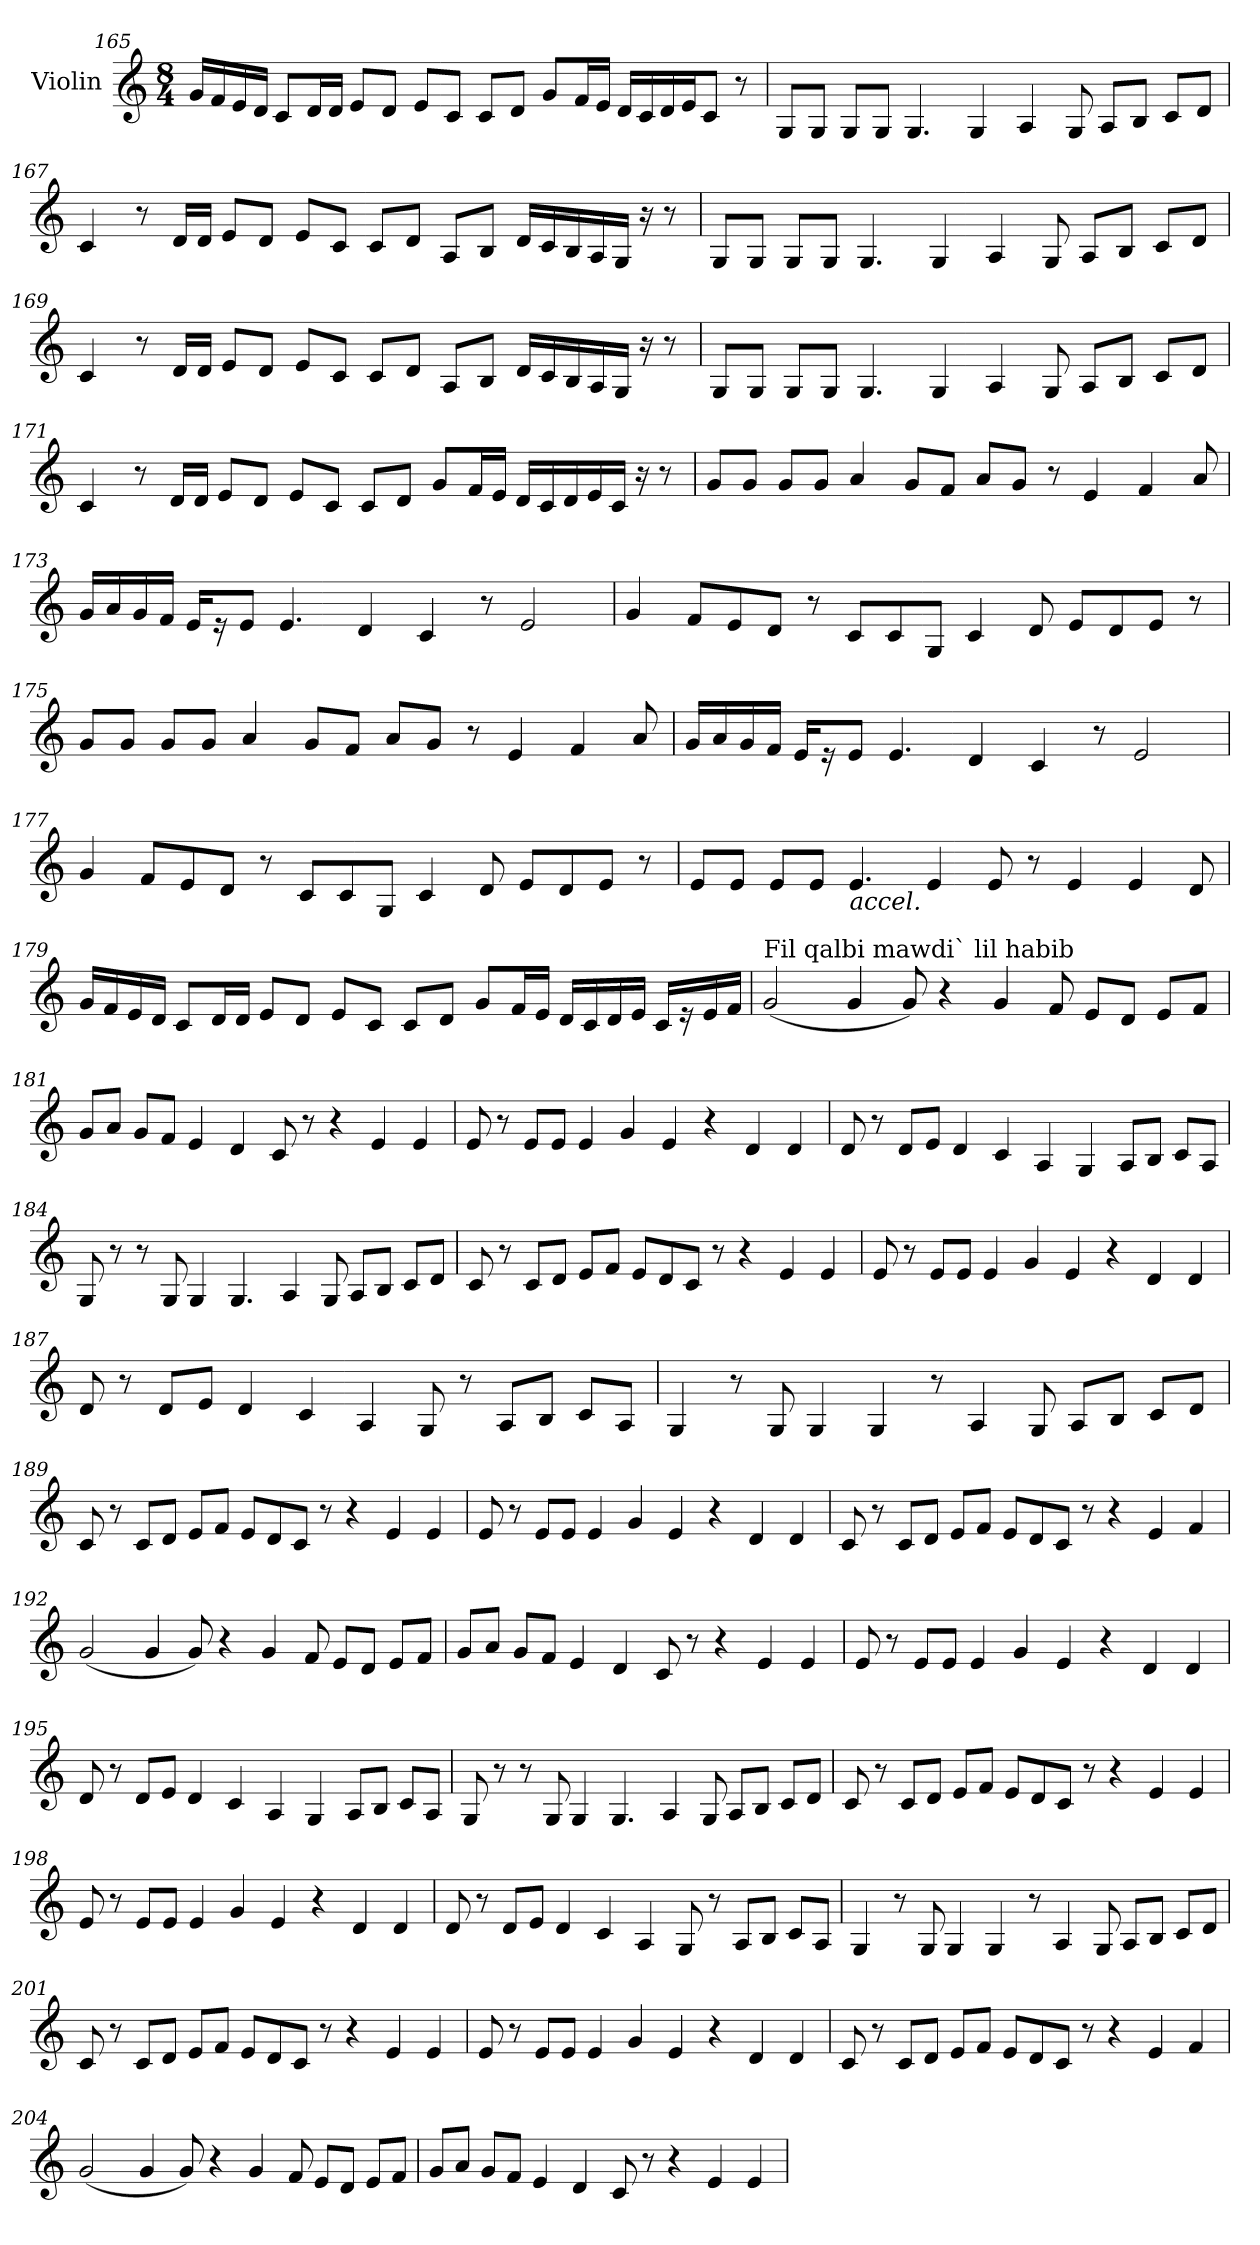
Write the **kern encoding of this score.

**kern
*part1
*staff1
*I"Violin
!!LO:LB:g=z
*clefG2
*k[]
*M8/4
=165
16g/LL
16f/
16e/
16d/JJ
8c/L
16d/L
16d/JJ
8e/L
8d/J
8e/L
8c/J
8c/L
8d/J
8g/L
16f/L
16e/JJ
16d/LL
16c/
16d/
16e/J
8c/J
8r
!!LO:LB:g=z
=166
8G/L
8G/J
8G/L
8G/J
4.G/
4G/
4A/
8G/
8A/L
8B/J
8c/L
8d/J
!!LO:LB:g=z
=167
4c/
8r
16d/LL
16d/JJ
8e/L
8d/J
8e/L
8c/J
8c/L
8d/J
8A/L
8B/J
16d/LL
16c/
16B/
16A/
16G/JJ
16r
8r
=168
8G/L
8G/J
8G/L
8G/J
4.G/
4G/
4A/
8G/
8A/L
8B/J
8c/L
8d/J
!!LO:LB:g=z
=169
4c/
8r
16d/LL
16d/JJ
8e/L
8d/J
8e/L
8c/J
8c/L
8d/J
8A/L
8B/J
16d/LL
16c/
16B/
16A/
16G/JJ
16r
8r
=170
8G/L
8G/J
8G/L
8G/J
4.G/
4G/
4A/
8G/
8A/L
8B/J
8c/L
8d/J
!!LO:PB:g=z
=171
4c/
8r
16d/LL
16d/JJ
8e/L
8d/J
8e/L
8c/J
8c/L
8d/J
8g/L
16f/L
16e/JJ
16d/LL
16c/
16d/
16e/
16c/JJ
16r
8r
=172
8g/L
8g/J
8g/L
8g/J
4a/
8g/L
8f/J
8a/L
8g/J
8r
4e/
4f/
8a/
!!LO:PB:g=z
=173
16g/LL
16a/
16g/
16f/JJ
16e/KL
16r
8e/J
4.e/
4d/
4c/
8r
2e/
=174
4g/
8f/L
8e/
8d/J
8r
8c/L
8c/
8G/J
4c/
8d/
8e/L
8d/
8e/J
8r
!!LO:LB:g=z
=175
8g/L
8g/J
8g/L
8g/J
4a/
8g/L
8f/J
8a/L
8g/J
8r
4e/
4f/
8a/
=176
16g/LL
16a/
16g/
16f/JJ
16e/KL
16r
8e/J
4.e/
4d/
4c/
8r
2e/
!!LO:LB:g=z
=177
4g/
8f/L
8e/
8d/J
8r
8c/L
8c/
8G/J
4c/
8d/
8e/L
8d/
8e/J
8r
=178
8e/L
8e/J
8e/L
8e/J
!LO:TX:b:i:t=accel.
4.e/
4e/
8e/
8r
4e/
4e/
8d/
!!LO:LB:g=z
=179
16g/LL
16f/
16e/
16d/JJ
8c/L
16d/L
16d/JJ
8e/L
8d/J
8e/L
8c/J
8c/L
8d/J
8g/L
16f/L
16e/JJ
16d/LL
16c/
16d/
16e/JJ
16c/LL
16r
16e/
16f/JJ
=180
*MM80
!LO:TX:a:t=Fil qalbi mawdi` lil habib
(<2g/
4g/
8g/)
4r
4g/
8f/
8e/L
8d/J
8e/L
8f/J
!!LO:LB:g=z
=181
8g/L
8a/J
8g/L
8f/J
4e/
4d/
8c/
8r
4r
4e/
4e/
!!LO:LB:g=z
=182
8e/
8r
8e/L
8e/J
4e/
4g/
4e/
4r
4d/
4d/
=183
8d/
8r
8d/L
8e/J
4d/
4c/
4A/
4G/
8A/L
8B/J
8c/L
8A/J
!!LO:LB:g=z
=184
8G/
8r
8r
8G/
4G/
4.G/
4A/
8G/
8A/L
8B/J
8c/L
8d/J
=185
8c/
8r
8c/L
8d/J
8e/L
8f/J
8e/L
8d/
8c/J
8r
4r
4e/
4e/
!!LO:PB:g=z
=186
8e/
8r
8e/L
8e/J
4e/
4g/
4e/
4r
4d/
4d/
=187
8d/
8r
8d/L
8e/J
4d/
4c/
4A/
8G/
8r
8A/L
8B/J
8c/L
8A/J
!!LO:PB:g=z
=188
4G/
8r
8G/
4G/
4G/
8r
4A/
8G/
8A/L
8B/J
8c/L
8d/J
=189
8c/
8r
8c/L
8d/J
8e/L
8f/J
8e/L
8d/
8c/J
8r
4r
4e/
4e/
!!LO:LB:g=z
=190
8e/
8r
8e/L
8e/J
4e/
4g/
4e/
4r
4d/
4d/
=191
8c/
8r
8c/L
8d/J
8e/L
8f/J
8e/L
8d/
8c/J
8r
4r
4e/
4f/
!!LO:LB:g=z
=192
(<2g/
4g/
8g/)
4r
4g/
8f/
8e/L
8d/J
8e/L
8f/J
=193
8g/L
8a/J
8g/L
8f/J
4e/
4d/
8c/
8r
4r
4e/
4e/
!!LO:LB:g=z
=194
8e/
8r
8e/L
8e/J
4e/
4g/
4e/
4r
4d/
4d/
=195
8d/
8r
8d/L
8e/J
4d/
4c/
4A/
4G/
8A/L
8B/J
8c/L
8A/J
!!LO:LB:g=z
=196
8G/
8r
8r
8G/
4G/
4.G/
4A/
8G/
8A/L
8B/J
8c/L
8d/J
=197
8c/
8r
8c/L
8d/J
8e/L
8f/J
8e/L
8d/
8c/J
8r
4r
4e/
4e/
!!LO:LB:g=z
=198
8e/
8r
8e/L
8e/J
4e/
4g/
4e/
4r
4d/
4d/
=199
8d/
8r
8d/L
8e/J
4d/
4c/
4A/
8G/
8r
8A/L
8B/J
8c/L
8A/J
!!LO:LB:g=z
=200
4G/
8r
8G/
4G/
4G/
8r
4A/
8G/
8A/L
8B/J
8c/L
8d/J
=201
8c/
8r
8c/L
8d/J
8e/L
8f/J
8e/L
8d/
8c/J
8r
4r
4e/
4e/
!!LO:LB:g=z
=202
8e/
8r
8e/L
8e/J
4e/
4g/
4e/
4r
4d/
4d/
=203
8c/
8r
8c/L
8d/J
8e/L
8f/J
8e/L
8d/
8c/J
8r
4r
4e/
4f/
!!LO:PB:g=z
=204
(<2g/
4g/
8g/)
4r
4g/
8f/
8e/L
8d/J
8e/L
8f/J
=205
8g/L
8a/J
8g/L
8f/J
4e/
4d/
8c/
8r
4r
4e/
4e/
=
*-
